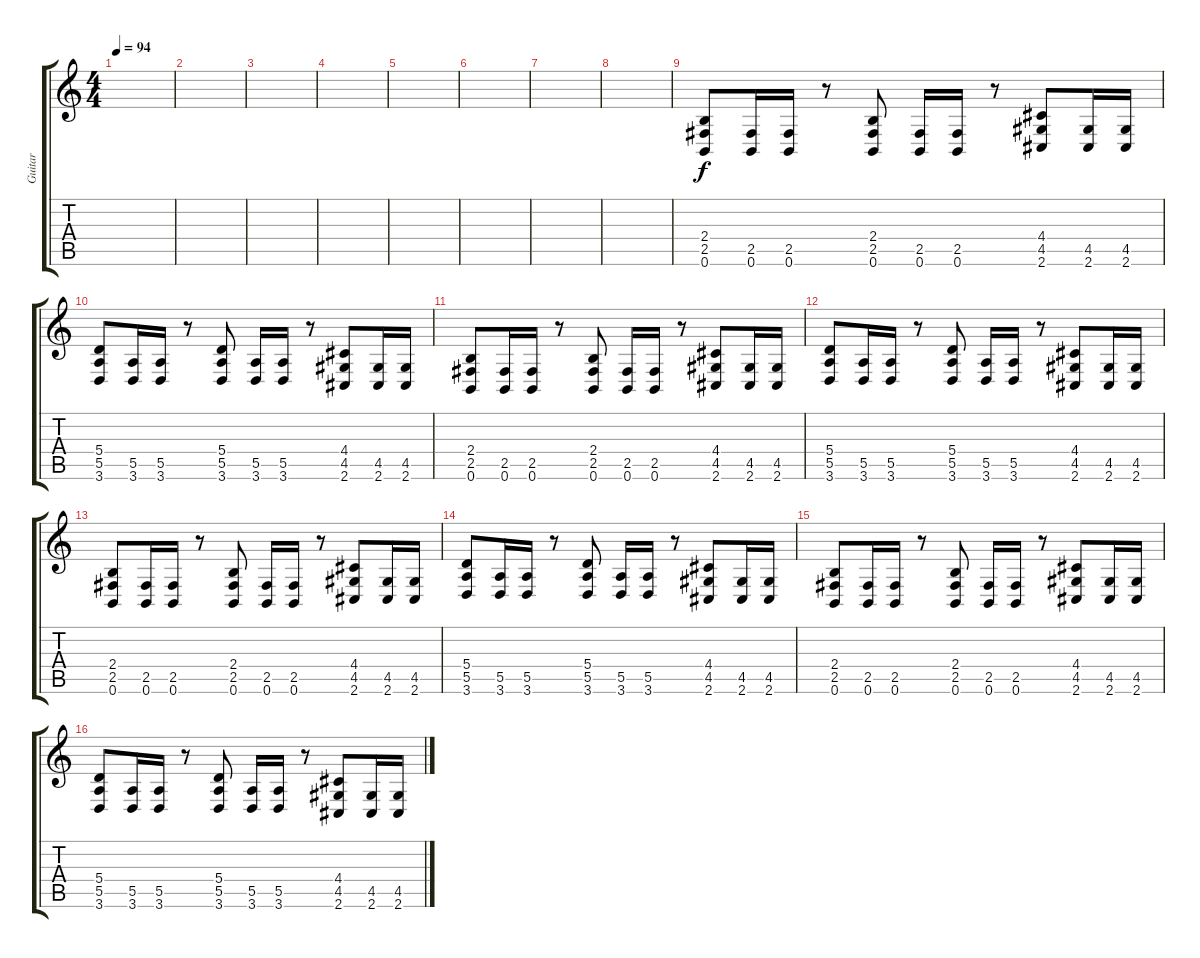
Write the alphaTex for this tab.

\track ("Guitar" "Guitar") {instrument distortionguitar}
\staff {score tabs}
\tuning (B3 Gb3 D3 A2 E2 B1) {hide}
\ts (4 4)
\tempo 94
\clef g2
\ks c
|
|
|
|
|
|
|
|
(2.4 2.5 0.6).8 (2.5 0.6).16 (2.5 0.6).16 r.8 (2.4 2.5 0.6).8 (2.5 0.6).16 (2.5 0.6).16 r.8 (4.4 4.5 2.6).8 (4.5 2.6).16 (4.5 2.6).16 |
(5.4 5.5 3.6).8 (5.5 3.6).16 (5.5 3.6).16 r.8 (5.4 5.5 3.6).8 (5.5 3.6).16 (5.5 3.6).16 r.8 (4.4 4.5 2.6).8 (4.5 2.6).16 (4.5 2.6).16 |
(2.4 2.5 0.6).8 (2.5 0.6).16 (2.5 0.6).16 r.8 (2.4 2.5 0.6).8 (2.5 0.6).16 (2.5 0.6).16 r.8 (4.4 4.5 2.6).8 (4.5 2.6).16 (4.5 2.6).16 |
(5.4 5.5 3.6).8 (5.5 3.6).16 (5.5 3.6).16 r.8 (5.4 5.5 3.6).8 (5.5 3.6).16 (5.5 3.6).16 r.8 (4.4 4.5 2.6).8 (4.5 2.6).16 (4.5 2.6).16 |
(2.4 2.5 0.6).8 (2.5 0.6).16 (2.5 0.6).16 r.8 (2.4 2.5 0.6).8 (2.5 0.6).16 (2.5 0.6).16 r.8 (4.4 4.5 2.6).8 (4.5 2.6).16 (4.5 2.6).16 |
(5.4 5.5 3.6).8 (5.5 3.6).16 (5.5 3.6).16 r.8 (5.4 5.5 3.6).8 (5.5 3.6).16 (5.5 3.6).16 r.8 (4.4 4.5 2.6).8 (4.5 2.6).16 (4.5 2.6).16 |
(2.4 2.5 0.6).8 (2.5 0.6).16 (2.5 0.6).16 r.8 (2.4 2.5 0.6).8 (2.5 0.6).16 (2.5 0.6).16 r.8 (4.4 4.5 2.6).8 (4.5 2.6).16 (4.5 2.6).16 |
(5.4 5.5 3.6).8 (5.5 3.6).16 (5.5 3.6).16 r.8 (5.4 5.5 3.6).8 (5.5 3.6).16 (5.5 3.6).16 r.8 (4.4 4.5 2.6).8 (4.5 2.6).16 (4.5 2.6).16
